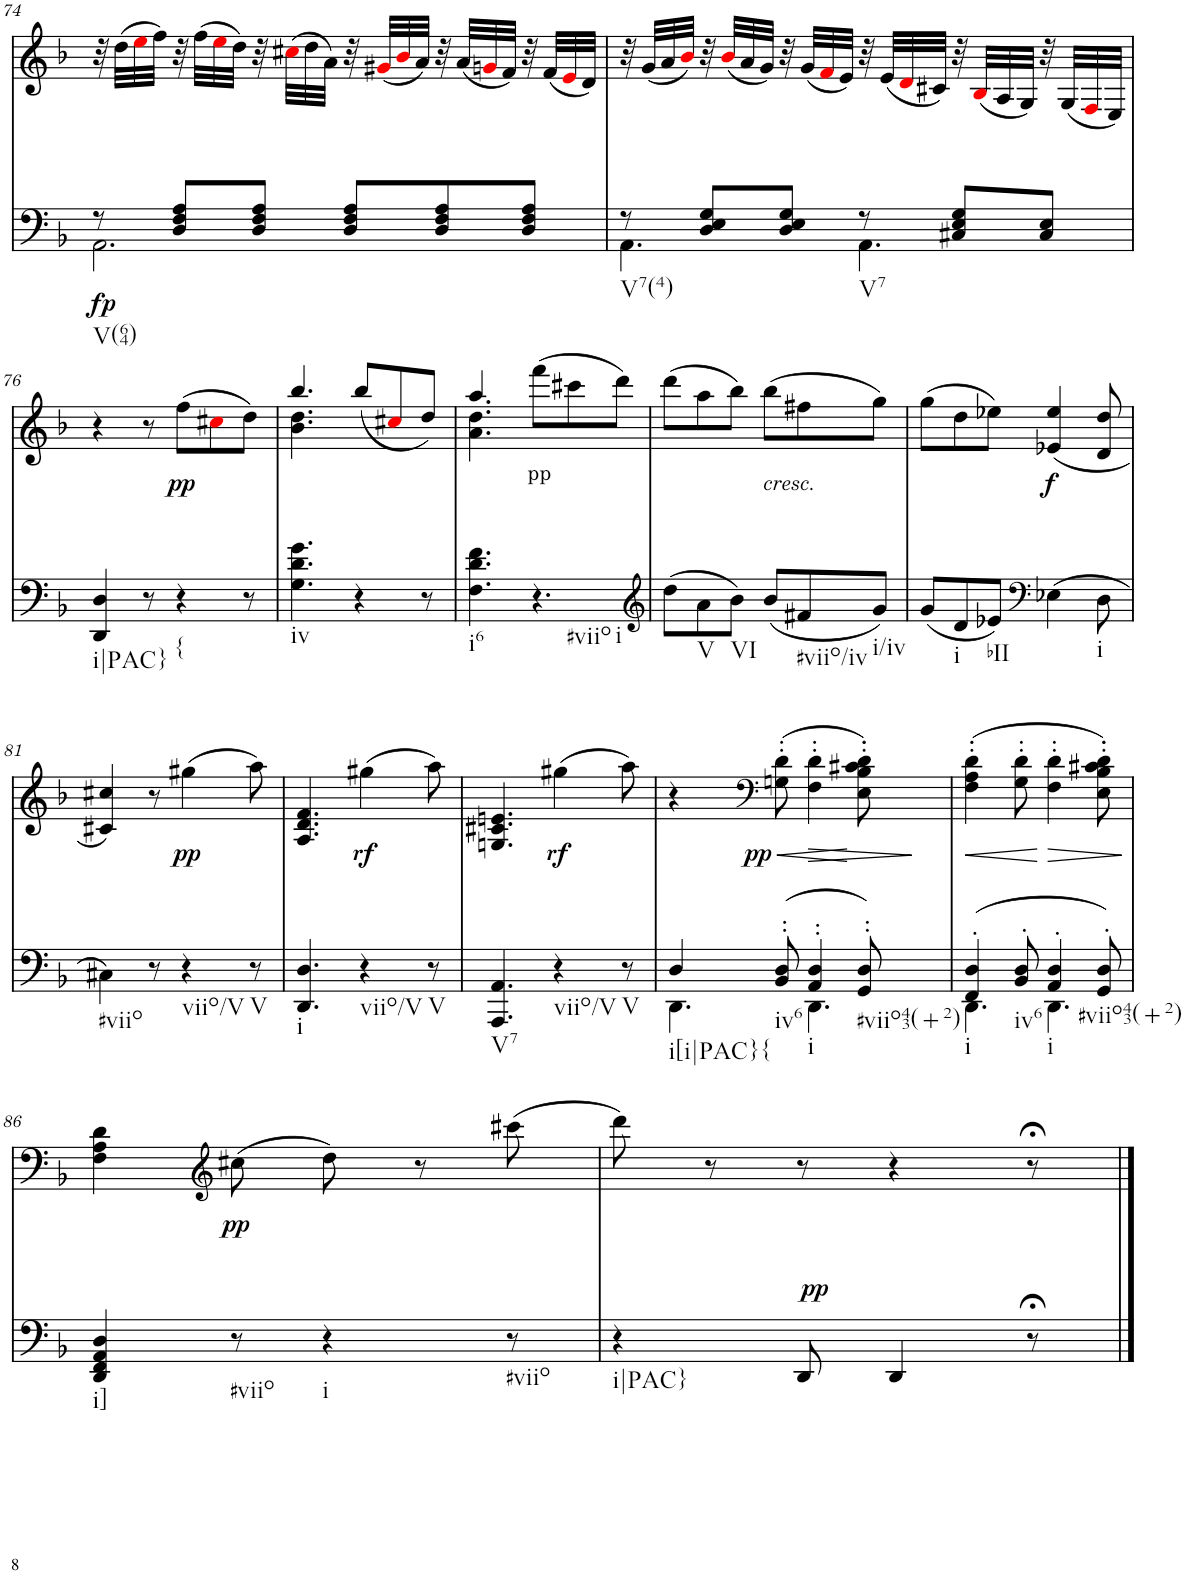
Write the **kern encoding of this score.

**kern	**dynam	**kern	**text	**dynam
*part2	*part2	*part1	*part1	*part1
*staff2	*staff2	*staff1	*staff1	*staff1
*I"Piano	*	*I"Piano	*	*
*I'Pno	*	*I'Pno	*	*
!!LO:PB:g=z
*clefF4	*	*clefG2	*	*
*k[b-]	*	*k[b-]	*	*
*d:	*	*d:	*	*
*M6/8	*	*M6/8	*	*
=74	=74	=74	=74	=74
*^	*	*	*	*
!LO:TX:b:t=V(64)	!	!	!	!	!
!	!	!LO:DY:b	!	!	!
8r	2.AA\	fp	32r	.	.
.	.	.	(32dd\LLL	.	.
.	.	.	32eei\	.	.
.	.	.	32ff\JJJ)	.	.
8D/ 8F/ 8A/L	.	.	32r	.	.
.	.	.	(32ff\LLL	.	.
.	.	.	32eei\	.	.
.	.	.	32dd\JJJ)	.	.
8D/ 8F/ 8A/J	.	.	32r	.	.
.	.	.	(32cc#Xi\LLL	.	.
.	.	.	32dd\	.	.
.	.	.	32a\JJJ)	.	.
8D/ 8F/ 8A/L	.	.	32r	.	.
.	.	.	(32g#Xi/LLL	.	.
.	.	.	32b-i/	.	.
.	.	.	32a/JJJ)	.	.
8D/ 8F/ 8A/	.	.	32r	.	.
.	.	.	(32a/LLL	.	.
.	.	.	32gni/	.	.
.	.	.	32f/JJJ)	.	.
8D/ 8F/ 8A/J	.	.	32r	.	.
.	.	.	(32f/LLL	.	.
.	.	.	32ei/	.	.
.	.	.	32d/JJJ)	.	.
=75	=75	=75	=75	=75	=75
!LO:TX:b:t=V7(4)	!	!	!	!	!
8r	4.AA\	.	32r	.	.
.	.	.	(32g/LLL	.	.
.	.	.	32a/	.	.
.	.	.	32b-i/JJJ)	.	.
8D/ 8E/ 8G/L	.	.	32r	.	.
.	.	.	(32b-i/LLL	.	.
.	.	.	32a/	.	.
.	.	.	32g/JJJ)	.	.
8D/ 8E/ 8G/J	.	.	32r	.	.
.	.	.	(32g/LLL	.	.
.	.	.	32fi/	.	.
.	.	.	32e/JJJ)	.	.
!LO:TX:b:t=V7	!	!	!	!	!
8r	4.AA\	.	32r	.	.
.	.	.	(32e/LLL	.	.
.	.	.	32di/	.	.
.	.	.	32c#X/JJJ)	.	.
8C#X/ 8E/ 8G/L	.	.	32r	.	.
.	.	.	(32B-i/LLL	.	.
.	.	.	32A/	.	.
.	.	.	32G/JJJ)	.	.
8C#/ 8E/J	.	.	32r	.	.
.	.	.	(32G/LLL	.	.
.	.	.	32Fi/	.	.
.	.	.	32E/JJJ)	.	.
*v	*v	*	*	*	*
!!LO:LB:g=z
=76	=76	=76	=76	=76
!LO:TX:b:t=i|PAC}	!	!	!	!
4DD/ 4D/	.	4r	.	.
8r	.	8r	.	.
!LO:TX:b:t={	!	!	!	!
!	!	!	!LO:LY:b	!LO:DY:b
4r	.	(8ff\L	pp	pp
.	.	8cc#Xi\	.	.
8r	.	8dd\J)	.	.
=77	=77	=77	=77	=77
*	*	*^	*	*
!LO:TX:b:t=iv	!	!	!	!	!
4.G\ 4.d\ 4.g\	.	4.b-\ 4.dd\	4.bb-/	.	.
4r	.	(8bb-/L	4.ryy	.	.
.	.	8cc#Xi/	.	.	.
8r	.	8dd/J)	.	.	.
=78	=78	=78	=78	=78	=78
!LO:TX:b:t=i6	!	!	!	!	!
4.F\ 4.d\ 4.f\	.	4.a\ 4.dd\	4.aa/	.	.
!LO:TX:b:t=#viio	!	!	!	!	!
!LO:TX:b:t=i	!	!	!	!	!
!	!	!	!	!LO:LY:b	!
4.r	.	(>8fff\L	4.ryy	pp	.
.	.	8ccc#X\	.	.	.
.	.	8ddd\J)	.	.	.
*	*	*v	*v	*	*
=79	=79	=79	=79	=79
*clefG2	*	*	*	*
(8dd\L	.	(8ddd\L	.	.
!LO:TX:b:t=V	!	!	!	!
8a\	.	8aa\	.	.
!LO:TX:b:t=VI	!	!	!	!
8b-\J)	.	8bb-\J)	.	.
!	!	!LO:TX:b:i:t=cresc.	!	!
(8b-/L	.	(8bb-\L	.	.
!LO:TX:b:t=#viio/iv	!	!	!	!
8f#X/	.	8ff#X\	.	.
!LO:TX:b:t=i/iv	!	!	!	!
8g/J)	.	8gg\J)	.	.
=80	=80	=80	=80	=80
(8g/L	.	(8gg\L	.	.
!LO:TX:b:t=i	!	!	!	!
8d/	.	8dd\	.	.
!LO:TX:b:t=bII	!	!	!	!
8e-X/J)	.	8ee-X\J)	.	.
*clefF4	*	*	*	*
!	!	!	!	!LO:DY:b
(4E-X\	.	(4e-X/ 4ee-/	.	f
!LO:TX:b:t=i	!	!	!	!
8D\	.	8d/ 8dd/	.	.
!!LO:LB:g=z
=81	=81	=81	=81	=81
!LO:TX:b:t=#viio	!	!	!	!
4C#X\)	.	4c#X/ 4cc#X/)	.	.
8r	.	8r	.	.
!LO:TX:b:t=viio/V	!	!	!	!
!	!	!	!LO:LY:b	!LO:DY:b
4r	.	(4gg#X\	pp	pp
!LO:TX:b:t=V	!	!	!	!
8r	.	8aa\)	.	.
=82	=82	=82	=82	=82
!LO:TX:b:t=i	!	!	!	!
4.DD/ 4.D/	.	4.A/ 4.d/ 4.f/	.	.
!LO:TX:b:t=viio/V	!	!	!	!
!	!	!	!	!LO:DY:b
4r	.	(4gg#X\	.	rf
!LO:TX:b:t=V	!	!	!	!
8r	.	8aa\)	.	.
=83	=83	=83	=83	=83
!LO:TX:b:t=V7	!	!	!	!
4.AAA/ 4.AA/	.	4.Gn/ 4.c#X/ 4.en/	.	.
!LO:TX:b:t=viio/V	!	!	!	!
!	!	!	!	!LO:DY:b
4r	.	(4gg#X\	.	rf
!LO:TX:b:t=V	!	!	!	!
8r	.	8aa\)	.	.
=84	=84	=84	=84	=84
*^	*	*	*	*
!LO:TX:b:t=i[i|PAC}{	!	!	!	!	!
4D/	4.DD\	.	4r	.	.
*	*	*	*clefF4	*	*
!LO:TX:b:t=iv6	!	!	!	!	!
!	!	!	!	!LO:LY:b	!LO:HP:b
!	!	!	!	!	!LO:DY:n=1:b
(8BB-/' 8D/'	.	.	(8Gn\' 8d\'	pp	< pp
!LO:TX:b:t=i	!	!	!	!	!
!	!	!	!	!	!LO:HP:b
4AA/' 4D/'	4.DD\	.	4F\' 4d\'	.	>
!LO:TX:b:t=#viio43(+2)	!	!	!	!	!
8GG/' 8D/')	.	.	8E\' 8B-\' 8c#X\' 8d\')	.	[
*v	*v	*	*	*	*
.	.	.	.	]
=85	=85	=85	=85	=85
*^	*	*	*	*
!LO:TX:b:t=i	!	!	!	!	!
!	!	!	!	!	!LO:HP:b
(4FF/' 4D/'	4.DD\	.	(4F\' 4A\' 4d\'	.	<
!LO:TX:b:t=iv6	!	!	!	!	!
8BB-/' 8D/'	.	.	8G\' 8d\'	.	.
!LO:TX:b:t=i	!	!	!	!	!
!	!	!	!	!	!LO:HP:n=1:b
4AA/' 4D/'	4.DD\	.	4F\' 4d\'	.	[ >
!LO:TX:b:t=#viio43(+2)	!	!	!	!	!
8GG/' 8D/')	.	.	8E\' 8B-\' 8c#X\' 8d\')	.	.
*v	*v	*	*	*	*
.	.	.	.	]
!!LO:LB:g=z
=86	=86	=86	=86	=86
!LO:TX:b:t=i]	!	!	!	!
4DD/ 4FF/ 4AA/ 4D/	.	4F\ 4A\ 4d\	.	.
*	*	*clefG2	*	*
!LO:TX:b:t=#viio	!	!	!	!
!	!	!	!LO:LY:b	!LO:DY:b
8r	.	(8cc#X\	pp	pp
!LO:TX:b:t=i	!	!	!	!
4r	.	8dd\)	.	.
.	.	8r	.	.
!LO:TX:b:t=#viio	!	!	!	!
8r	.	(8ccc#X\	.	.
=87	=87	=87	=87	=87
!LO:TX:b:t=i|PAC}	!	!	!	!
4r	.	8ddd\)	.	.
.	.	8r	.	.
!	!LO:DY:a	!	!LO:LY:b	!
8DD/	pp	8r	pp	.
4DD/	.	4r	.	.
8r;<	.	8r;<	.	.
==	==	==	==	==
*-	*-	*-	*-	*-
